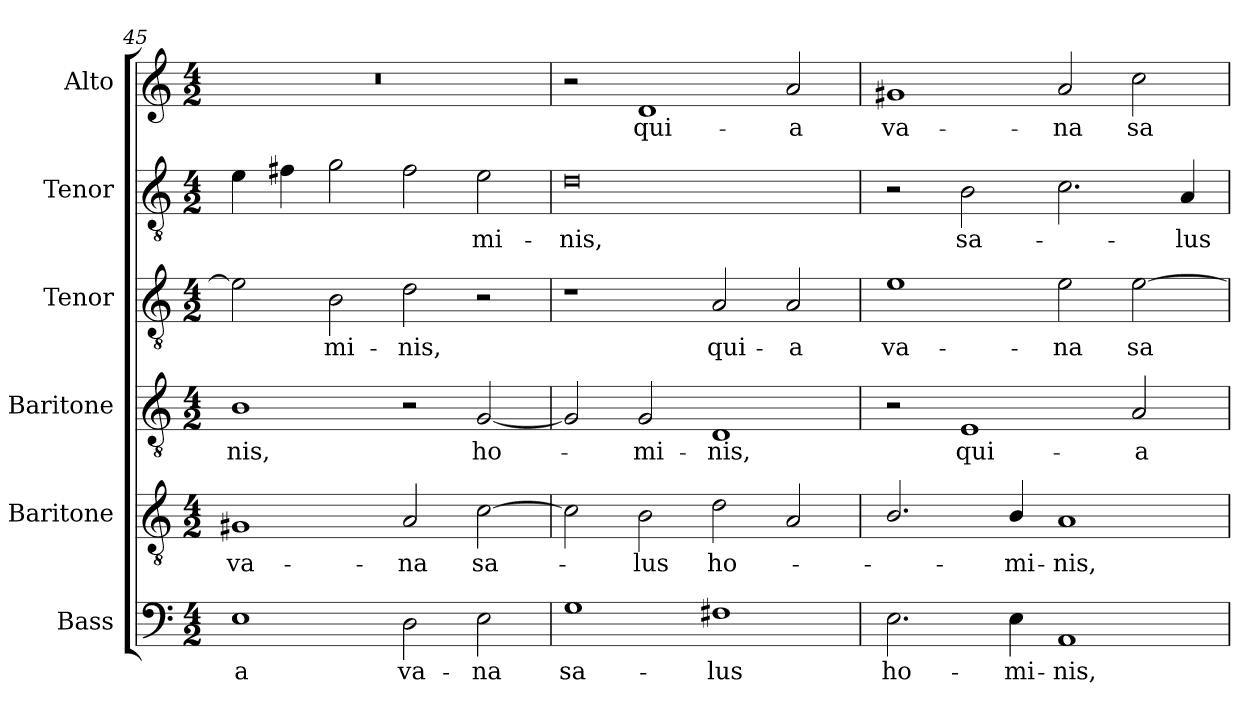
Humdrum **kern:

**kern	**text	**kern	**text	**kern	**text	**kern	**text	**kern	**text	**kern	**text
*part6	*part6	*part5	*part5	*part4	*part4	*part3	*part3	*part2	*part2	*part1	*part1
*staff6	*staff6	*staff5	*staff5	*staff4	*staff4	*staff3	*staff3	*staff2	*staff2	*staff1	*staff1
*I"Bass	*	*I"Baritone	*	*I"Baritone	*	*I"Tenor	*	*I"Tenor	*	*I"Alto	*
*I'B.	*	*I'Bar.	*	*I'Bar.	*	*I'T.	*	*I'T.	*	*I'A.	*
*clefF4	*	*clefGv2	*	*clefGv2	*	*clefGv2	*	*clefGv2	*	*clefG2	*
*	*	*ITrd7c12	*	*ITrd7c12	*	*ITrd7c12	*	*ITrd7c12	*	*	*
*k[]	*	*k[]	*	*k[]	*	*k[]	*	*k[]	*	*k[]	*
*C:	*	*C:	*	*C:	*	*C:	*	*C:	*	*C:	*
*M4/2	*	*M4/2	*	*M4/2	*	*M4/2	*	*M4/2	*	*M4/2	*
=45	=45	=45	=45	=45	=45	=45	=45	=45	=45	=45	=45
!	!LO:LY:b:color=#000000	!	!	!	!	!	!	!	!	!	!
!	!	!	!LO:LY:b:color=#000000	!	!	!	!	!	!	!	!
!	!	!	!	!	!LO:LY:b:color=#000000	!	!	!	!	!LO:N:vis=1	!
1Ei	-a	1GG#Xi	va-	1BBi	-nis,	2Ei\]	.	4Ei\	.	0r	.
.	.	.	.	.	.	.	.	4F#Xi\	.	.	.
!	!	!	!	!	!	!	!LO:LY:b:color=#000000	!	!	!	!
.	.	.	.	.	.	2BBi\	-mi-	2Gi\	.	.	.
!	!LO:LY:b:color=#000000	!	!	!	!	!	!	!	!	!	!
!	!	!	!LO:LY:b:color=#000000	!	!	!	!	!	!	!	!
!	!	!	!	!	!	!	!LO:LY:b:color=#000000	!	!	!	!
2Di\	va-	2AAi/	-na	2r	.	2Di\	-nis,	2F#i\	.	.	.
!	!LO:LY:b:color=#000000	!	!	!	!	!	!	!	!	!	!
!	!	!	!LO:LY:b:color=#000000	!	!	!	!	!	!	!	!
!	!	!	!	!	!LO:LY:b:color=#000000	!	!	!	!	!	!
!	!	!	!	!	!	!	!	!	!LO:LY:b:color=#000000	!	!
2Ei\	-na	[2Ci\	sa-	[2GGi/	ho-	2r	.	2Ei\	-mi-	.	.
!!LO:LB:g=z
=46	=46	=46	=46	=46	=46	=46	=46	=46	=46	=46	=46
!	!LO:LY:b:color=#000000	!	!	!	!	!	!	!	!	!	!
!	!	!	!	!	!	!	!	!	!LO:LY:b:color=#000000	!	!
1Gi	sa-	2Ci\]	.	2GGi/]	.	1r	.	0Di	-nis,	2r	.
!	!	!	!LO:LY:b:color=#000000	!	!	!	!	!	!	!	!
!	!	!	!	!	!LO:LY:b:color=#000000	!	!	!	!	!	!
!	!	!	!	!	!	!	!	!	!	!	!LO:LY:b:color=#000000
.	.	2BBi\	-lus	2GGi/	-mi-	.	.	.	.	1di	qui-
!	!LO:LY:b:color=#000000	!	!	!	!	!	!	!	!	!	!
!	!	!	!LO:LY:b:color=#000000	!	!	!	!	!	!	!	!
!	!	!	!	!	!LO:LY:b:color=#000000	!	!	!	!	!	!
!	!	!	!	!	!	!	!LO:LY:b:color=#000000	!	!	!	!
1F#Xi	-lus	2Di\	ho-	1DDi	-nis,	2AAi/	qui-	.	.	.	.
!	!	!	!	!	!	!	!LO:LY:b:color=#000000	!	!	!	!
!	!	!	!	!	!	!	!	!	!	!	!LO:LY:b:color=#000000
.	.	2AAi/	.	.	.	2AAi/	-a	.	.	2ai/	-a
=47	=47	=47	=47	=47	=47	=47	=47	=47	=47	=47	=47
!	!LO:LY:b:color=#000000	!	!	!	!	!	!	!	!	!	!
!	!	!	!	!	!	!	!LO:LY:b:color=#000000	!	!	!	!
!	!	!	!	!	!	!	!	!	!	!	!LO:LY:b:color=#000000
2.Ei\	ho-	2.BBi/	.	2r	.	1Ei	va-	2r	.	1g#Xi	va-
!	!	!	!	!	!LO:LY:b:color=#000000	!	!	!	!	!	!
!	!	!	!	!	!	!	!	!	!LO:LY:b:color=#000000	!	!
.	.	.	.	1EEi	qui-	.	.	2BBi\	sa-	.	.
!	!LO:LY:b:color=#000000	!	!	!	!	!	!	!	!	!	!
!	!	!	!LO:LY:b:color=#000000	!	!	!	!	!	!	!	!
4Ei\	-mi-	4BBi/	-mi-	.	.	.	.	.	.	.	.
!	!LO:LY:b:color=#000000	!	!	!	!	!	!	!	!	!	!
!	!	!	!LO:LY:b:color=#000000	!	!	!	!	!	!	!	!
!	!	!	!	!	!	!	!LO:LY:b:color=#000000	!	!	!	!
!	!	!	!	!	!	!	!	!	!	!	!LO:LY:b:color=#000000
1AAi	-nis,	1AAi	-nis,	.	.	2Ei\	-na	2.Ci\	.	2ai/	-na
!	!	!	!	!	!LO:LY:b:color=#000000	!	!	!	!	!	!
!	!	!	!	!	!	!	!LO:LY:b:color=#000000	!	!	!	!
!	!	!	!	!	!	!	!	!	!	!	!LO:LY:b:color=#000000
.	.	.	.	2AAi/	-a	[2Ei\	sa-	.	.	2cci\	sa-
!	!	!	!	!	!	!	!	!	!LO:LY:b:color=#000000	!	!
.	.	.	.	.	.	.	.	4AAi/	-lus	.	.
=	=	=	=	=	=	=	=	=	=	=	=
*-	*-	*-	*-	*-	*-	*-	*-	*-	*-	*-	*-
